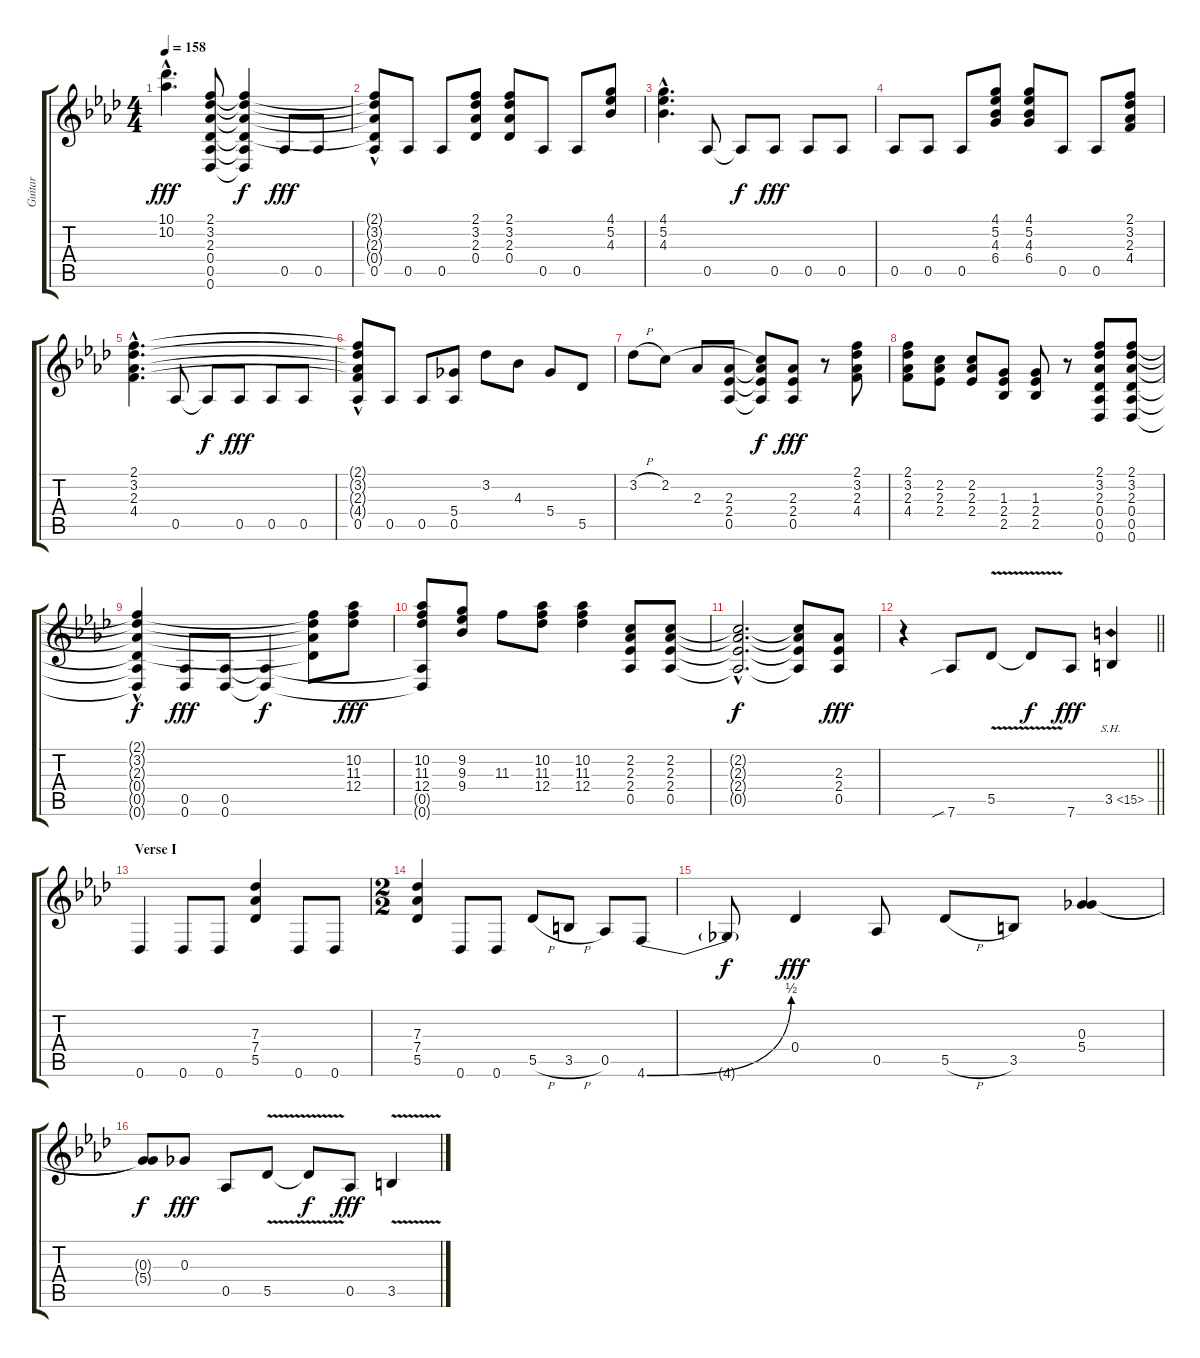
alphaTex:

\track ("Guitar" "Guitar") {instrument overdrivenguitar}
\staff {score tabs}
\tuning (Eb4 Bb3 Gb3 Db3 Ab2 Db2) {hide}
\ts (4 4)
\tempo 158
\clef g2
\ks ab
(10.1{hac} 10.2{hac}).4{d dy fff} (2.1 3.2 2.3 0.4 0.5 0.6).8 (2.1{t} 3.2{t} 2.3{t} 0.4{t} 0.5{t} 0.6{t}).4{dy f} 0.5.8{dy fff} 0.5.8 |
(2.1{hac t} 3.2{hac t} 2.3{hac t} 0.4{hac t} 0.5).8 0.5.8 0.5.8 (2.1 3.2 2.3 0.4).8 (2.1 3.2 2.3 0.4).8 0.5.8 0.5.8 (4.1 5.2 4.3).8 |
(4.1{hac} 5.2{hac} 4.3{hac}).4{d} 0.5.8 0.5{t}.8{dy f} 0.5.8{dy fff} 0.5.8 0.5.8 |
0.5.8 0.5.8 0.5.8 (4.1 5.2 4.3 6.4).8 (4.1 5.2 4.3 6.4).8 0.5.8 0.5.8 (2.1 3.2 2.3 4.4).8 |
(2.1{hac} 3.2{hac} 2.3{hac} 4.4{hac}).4{d} 0.5.8 0.5{t}.8{dy f} 0.5.8{dy fff} 0.5.8 0.5.8 |
(2.1{hac t} 3.2{hac t} 2.3{hac t} 4.4{hac t} 0.5).8 0.5.8 0.5.8 (5.4 0.5).8 3.2.8 4.3.8 5.4.8 5.5.8 |
3.2{h}.8 2.2.8 2.3.8 (2.3 2.4 0.5).8 (2.2{t} 2.3{t} 2.4{t} 0.5{t}).8{dy f} (2.3 2.4 0.5).8{dy fff} r.8 (2.1 3.2 2.3 4.4).8 |
(2.1 3.2 2.3 4.4).8 (2.2 2.3 2.4).8 (2.2 2.3 2.4).8 (1.3 2.4 2.5).8 (1.3 2.4 2.5).8 r.8 (2.1 3.2 2.3 0.4 0.5 0.6).8 (2.1 3.2 2.3 0.4 0.5 0.6).8 |
(2.1{hac t} 3.2{hac t} 2.3{hac t} 0.4{hac t} 0.5{t} 0.6{t}).4{dy f} (0.5 0.6).8{dy fff} (0.5 0.6).8 (0.5{t} 0.6{t}).4{dy f} (2.1{t} 3.2{t} 2.3{t} 0.4{t}).8 (10.2 11.3 12.4).8{dy fff} |
(10.2 11.3 12.4 0.5{t} 0.6{t}).8 (9.2 9.3 9.4).8 11.3.8 (10.2 11.3 12.4).8 (10.2 11.3 12.4).4 (2.2 2.3 2.4 0.5).8 (2.2 2.3 2.4 0.5).8 |
(2.2{hac t} 2.3{hac t} 2.4{hac t} 0.5{hac t}).2{d dy f} (2.2{t} 2.3{t} 2.4{t} 0.5{t}).8 (2.3 2.4 0.5).8{dy fff} |
\barLineRight lightlight
r.4 7.6{sib}.8 5.5{v}.8 5.5{t}.8{dy f} 7.6.8{dy fff} 3.5{sh 12}.4 |
\section ("" "Verse I")
0.6.4 0.6.8 0.6.8 (7.3 7.4 5.5).4 0.6.8 0.6.8 |
\ts (2 2)
(7.3 7.4 5.5).4 0.6.8 0.6.8 5.5{h}.8 3.5{h}.8 0.5.8 4.6{be (bend 0 0 60 2)}.8 |
4.6{t}.8{dy f} 0.4.4{dy fff} 0.5.8 5.5{h}.8 3.5.8 (0.3 5.4).4 |
(0.3{t} 5.4{t}).8{dy f} 0.3.8{dy fff} 0.5.8 5.5{v}.8 5.5{t}.8{dy f} 0.5.8{dy fff} 3.5{v}.4
